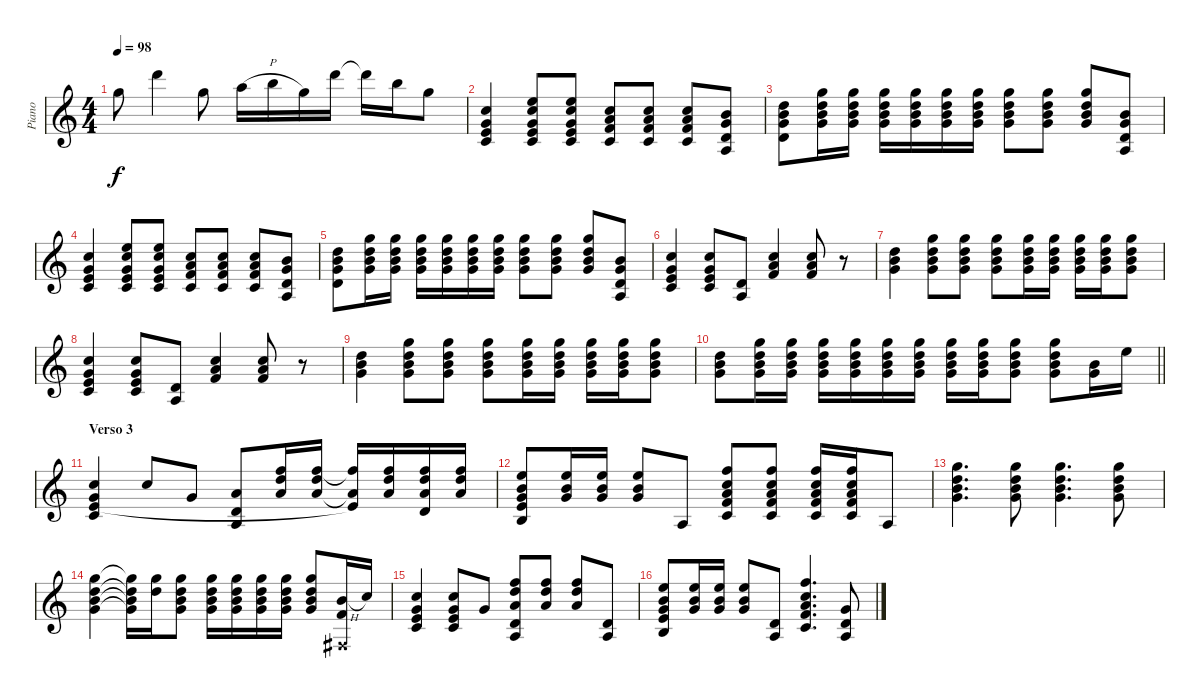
\track ("Piano" "Piano") {instrument acousticgrandpiano}
\staff {score}
\tuning (E4 B3 G3 D3 A2 E2) {hide}
\ts (4 4)
\tempo 98
\clef g2
\ks c
20.2.8{dy f} 22.1.4 20.2.8 22.2{h}.16 19.1.16 20.2.16 22.1.16 22.1{t}.16 19.1.16 20.2.8 |
(0.1 22.4 22.5 20.6).4 (0.1 21.3 22.4 22.5 20.6).8 (0.1 21.3 22.4 22.5 20.6).8 (17.3 19.4 20.5 20.6).8 (17.3 19.4 20.5 20.6).8 (17.3 19.4 20.5 20.6).8 (16.3 17.4 17.5 17.6).8 |
(15.2 16.3 17.4 17.5).8 (15.1 15.2 16.3 17.4).16 (15.1 15.2 16.3 17.4).16 (15.1 15.2 16.3 17.4).16 (15.1 15.2 16.3 17.4).16 (15.1 15.2 16.3 17.4).16 (15.1 15.2 16.3 17.4).16 (15.1 15.2 16.3 17.4).8 (15.1 15.2 16.3 17.4).8 (15.1 15.2 16.3 17.4).8 (16.3 17.4 17.5 17.6).8 |
(0.1 17.3 17.4 15.5).4 (0.1 17.2 17.3 17.4 15.5).8 (0.1 17.2 17.3 17.4 15.5).8 (13.2 14.3 15.4 15.5).8 (13.2 14.3 15.4 15.5).8 (13.2 14.3 15.4 15.5).8 (12.2 12.3 12.4 12.5).8 |
(10.1 12.2 12.3 12.4).8 (15.1 15.2 16.3 17.4).16 (15.1 15.2 16.3 17.4).16 (15.1 15.2 16.3 17.4).16 (15.1 15.2 16.3 17.4).16 (15.1 15.2 16.3 17.4).16 (15.1 15.2 16.3 17.4).16 (15.1 15.2 16.3 17.4).8 (15.1 15.2 16.3 17.4).8 (15.1 15.2 16.3 17.4).8 (16.3 17.4 17.5 17.6).8 |
(0.1 17.3 17.4 15.5).4 (0.1 17.3 17.4 15.5).8 (17.5 17.6).8 (13.2 14.3 15.4).4 (13.2 14.3 15.4).8 r.8 |
(10.1 12.2 12.3).4 (15.1 15.2 16.3 17.4).8 (15.1 15.2 16.3 17.4).8 (15.1 15.2 16.3 17.4).8 (15.1 15.2 16.3 17.4).16 (15.1 15.2 16.3 17.4).16 (15.1 15.2 16.3 17.4).16 (15.1 15.2 16.3 17.4).16 (15.1 15.2 16.3 17.4).8 |
(0.1 17.3 17.4 15.5).4 (0.1 17.3 17.4 15.5).8 (17.5 17.6).8 (13.2 14.3 15.4).4 (13.2 14.3 15.4).8 r.8 |
(10.1 12.2 12.3).4 (15.1 15.2 16.3 17.4).8 (15.1 15.2 16.3 17.4).8 (15.1 15.2 16.3 17.4).8 (15.1 15.2 16.3 17.4).16 (15.1 15.2 16.3 17.4).16 (15.1 15.2 16.3 17.4).16 (15.1 15.2 16.3 17.4).16 (15.1 15.2 16.3 17.4).8 |
\barLineRight lightlight
(15.2 16.3 17.4).8 (15.1 15.2 16.3 17.4).16 (15.1 15.2 16.3 17.4).16 (15.1 15.2 16.3 17.4).16 (15.1 15.2 16.3 17.4).16 (15.1 15.2 16.3 17.4).16 (15.1 15.2 16.3 17.4).16 (15.1 15.2 16.3 17.4).16 (15.1 15.2 16.3 17.4).16 (15.1 15.2 16.3 17.4).8 (15.1 15.2 16.3 17.4).8 (16.3 17.4).16 17.2.16 |
\section ("" "Verso 3")
(0.1 17.3 17.4 15.5).4 17.3.8 17.4.8 (19.4 17.5 17.6).8 (18.2 19.3 19.4).16 (18.2 19.3 19.4).16 (0.1{t} 18.2{t} 19.4{t}).16 (18.2 19.3 19.4).16 (18.2 19.3 19.4 17.5).16 (18.2 19.3 19.4).16 |
(17.2 16.3 17.4 19.5 19.6).8 (17.2 16.3 17.4).16 (17.2 16.3 17.4).16 (17.2 16.3 17.4).8 17.6.8 (13.1 13.2 14.3 15.4 15.5).8 (13.1 13.2 14.3 15.4 15.5).8 (13.1 13.2 14.3 15.4 15.5).16 (13.1 13.2 14.3 15.4 15.5).16 12.5.8 |
(15.1 15.2 16.3 17.4).4{d} (15.1 15.2 16.3 17.4).8 (15.1 15.2 16.3 17.4).4{d} (15.1 15.2 16.3 17.4).8 |
(15.1 15.2 16.3 17.4).4 (15.1{t} 15.2{t} 16.3{t} 17.4{t}).16 (15.1 15.2).16 (15.1 15.2 16.3 17.4).8 (15.1 15.2 16.3 17.4).16 (15.1 15.2 16.3 17.4).16 (15.1 15.2 16.3 17.4).16 (15.1 15.2 16.3 17.4).16 (15.1 15.2 16.3 17.4).8 (12.2{h} -1.3{x} 15.4).16 13.2.16 |
(8.1 8.2 9.3 10.4).4 (8.1 8.2 9.3 10.4).8 8.2.8 (13.1 15.2 14.3 12.4 12.5).8 (13.1 15.2 14.3).8 (13.1 15.2 14.3).8 (12.4 12.5).8 |
(12.1 12.2 12.3 14.4 14.5).8 (12.1 12.2 12.3).16 (12.1 12.2 12.3).16 (12.1 12.2 12.3).8 (12.4 12.5).8 (13.1 13.2 14.3 15.4 15.5).4{d} (12.3 12.4 12.5).8
